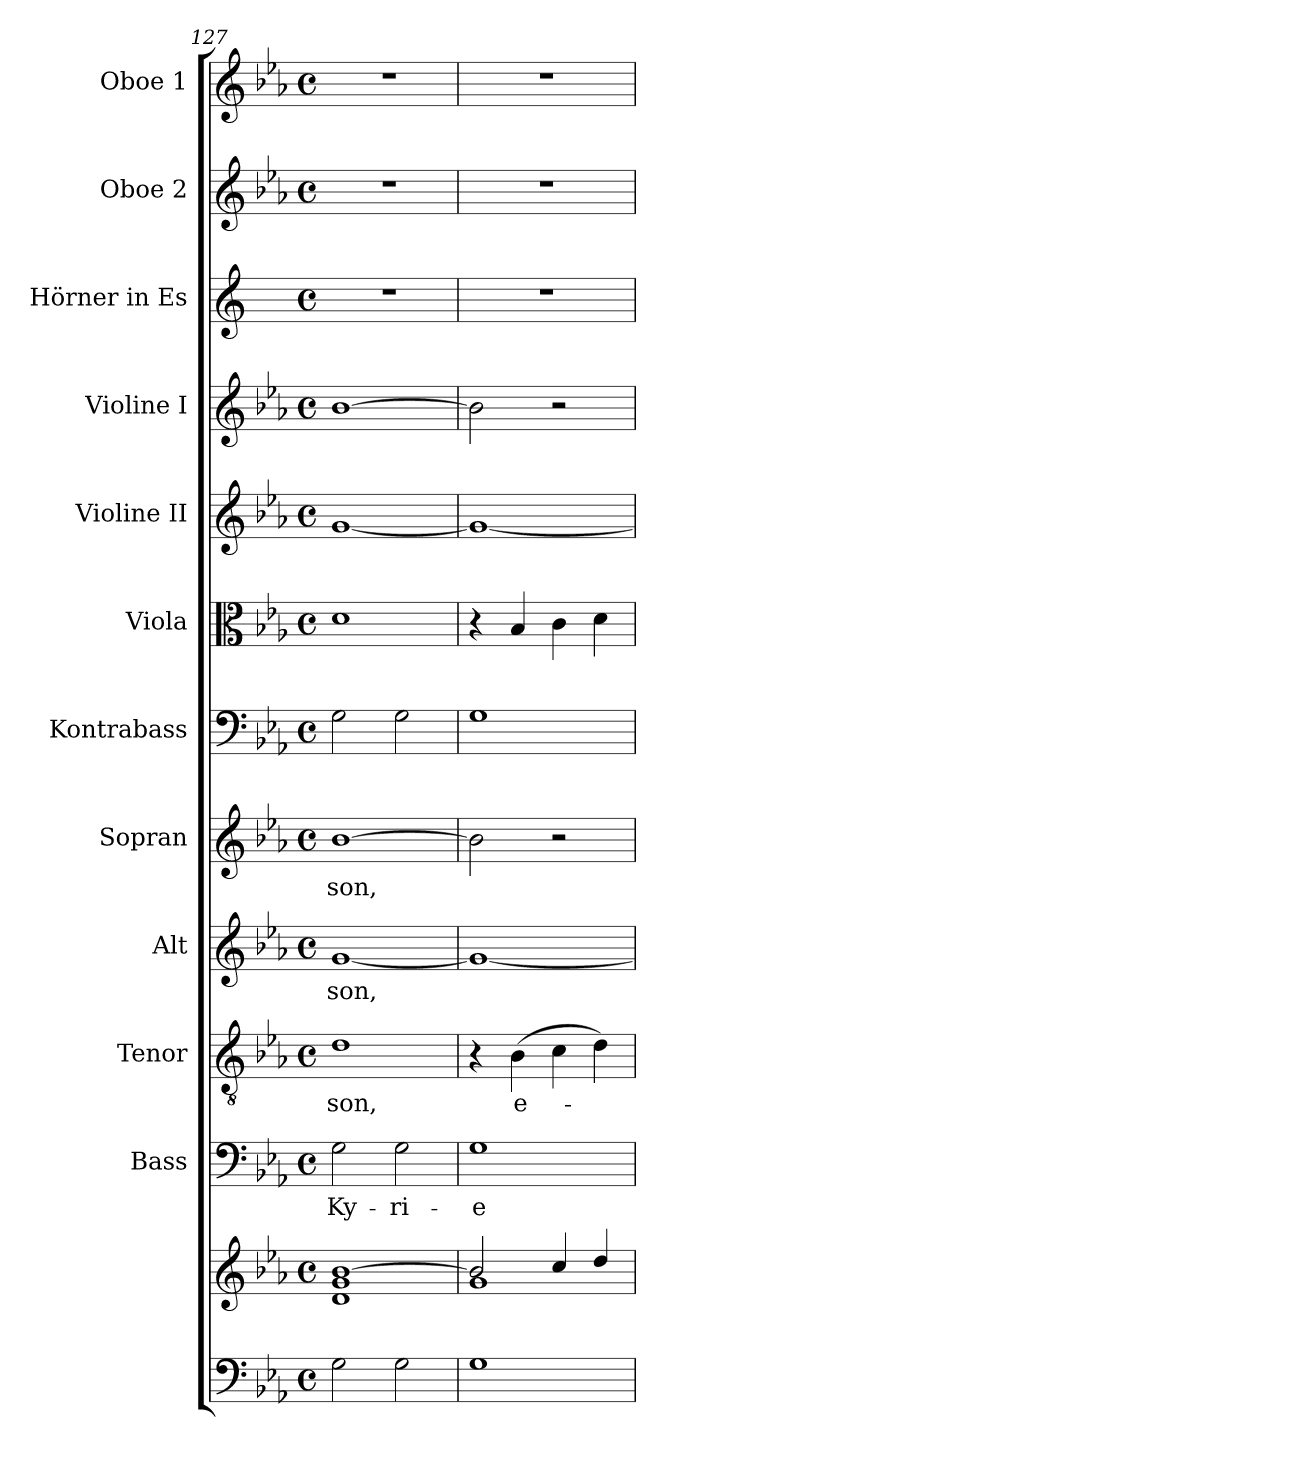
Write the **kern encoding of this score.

**kern	**kern	**kern	**text	**kern	**text	**kern	**text	**kern	**text	**kern	**kern	**kern	**kern	**kern	**kern	**kern
*part12	*part12	*part11	*part11	*part10	*part10	*part9	*part9	*part8	*part8	*part7	*part6	*part5	*part4	*part3	*part2	*part1
*staff13	*staff12	*staff11	*staff11	*staff10	*staff10	*staff9	*staff9	*staff8	*staff8	*staff7	*staff6	*staff5	*staff4	*staff3	*staff2	*staff1
*	*	*I"Bass	*	*I"Tenor	*	*I"Alt	*	*I"Sopran	*	*I"Kontrabass	*I"Viola	*I"Violine II	*I"Violine I	*I"Hörner in Es	*I"Oboe 2	*I"Oboe 1
*	*	*I'B.	*	*I'T.	*	*I'A.	*	*I'S.	*	*I'Kb.	*I'Vla.	*I'Vl. II	*I'Vl. I	*	*I'Ob. 2	*I'Ob. 1
*clefF4	*clefG2	*clefF4	*	*clefGv2	*	*clefG2	*	*clefG2	*	*clefF4	*clefC3	*clefG2	*clefG2	*clefG2	*clefG2	*clefG2
*	*	*	*	*	*	*	*	*	*	*ITrd7c12	*	*	*	*ITrd5c9	*	*
*k[b-e-a-]	*k[b-e-a-]	*k[b-e-a-]	*	*k[b-e-a-]	*	*k[b-e-a-]	*	*k[b-e-a-]	*	*k[b-e-a-]	*k[b-e-a-]	*k[b-e-a-]	*k[b-e-a-]	*k[b-e-a-]	*k[b-e-a-]	*k[b-e-a-]
*E-:	*E-:	*E-:	*	*E-:	*	*E-:	*	*E-:	*	*E-:	*E-:	*E-:	*E-:	*E-:	*E-:	*E-:
*M4/4	*M4/4	*M4/4	*	*M4/4	*	*M4/4	*	*M4/4	*	*M4/4	*M4/4	*M4/4	*M4/4	*M4/4	*M4/4	*M4/4
*met(c)	*met(c)	*met(c)	*	*met(c)	*	*met(c)	*	*met(c)	*	*met(c)	*met(c)	*met(c)	*met(c)	*met(c)	*met(c)	*met(c)
=127	=127	=127	=127	=127	=127	=127	=127	=127	=127	=127	=127	=127	=127	=127	=127	=127
!	!	!	!LO:LY:b	!	!LO:LY:b	!	!LO:LY:b	!	!LO:LY:b	!	!	!	!	!	!	!
2G\	1d 1g [>1b-	2G\	Ky-	1d	-son,	[1g	-son,	[1b-	-son,	2GG\	1d	[1g	[1b-	1r	1r	1r
!	!	!	!LO:LY:b	!	!	!	!	!	!	!	!	!	!	!	!	!
2G\	.	2G\	-ri-	.	.	.	.	.	.	2GG\	.	.	.	.	.	.
=128	=128	=128	=128	=128	=128	=128	=128	=128	=128	=128	=128	=128	=128	=128	=128	=128
*	*^	*	*	*	*	*	*	*	*	*	*	*	*	*	*	*
!	!	!	!	!LO:LY:b	!	!	!	!	!	!	!	!	!	!	!	!	!
1G	2b-/]	1g	1G	-e	4r	.	1g_	.	2b-\]	.	1GG	4r	1g_	2b-\]	1r	1r	1r
!	!	!	!	!	!	!LO:LY:b	!	!	!	!	!	!	!	!	!	!	!
.	.	.	.	.	(>4B-\	e-	.	.	.	.	.	4B-/	.	.	.	.	.
.	4cc/	.	.	.	4c\	.	.	.	2r	.	.	4c\	.	2r	.	.	.
.	4dd/	.	.	.	4d\)	.	.	.	.	.	.	4d\	.	.	.	.	.
*	*v	*v	*	*	*	*	*	*	*	*	*	*	*	*	*	*	*
=	=	=	=	=	=	=	=	=	=	=	=	=	=	=	=	=
*-	*-	*-	*-	*-	*-	*-	*-	*-	*-	*-	*-	*-	*-	*-	*-	*-
